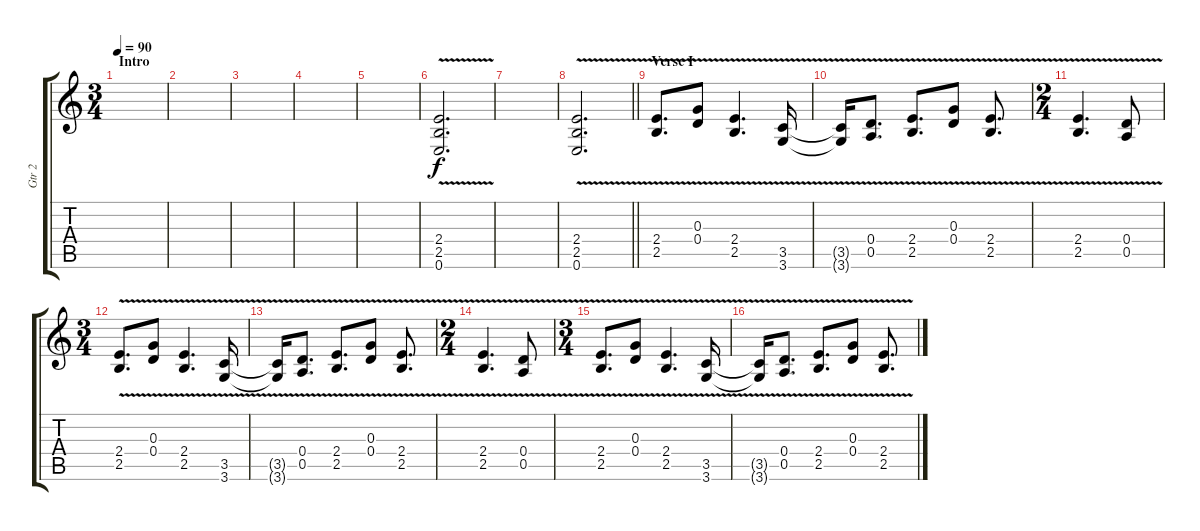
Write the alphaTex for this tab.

\track ("Gtr 2" "Gtr 2") {instrument distortionguitar}
\staff {score tabs}
\tuning (E4 B3 G3 D3 A2 E2) {hide}
\ts (3 4)
\section ("" "Intro")
\tempo 90
\clef g2
\ks c
|
|
|
|
|
(2.4{v} 2.5{v} 0.6{v}).2{d} |
|
\barLineRight lightlight
(2.4{v} 2.5{v} 0.6{v}).2{d} |
\section ("" "Verse I")
(2.4{v} 2.5{v}).8{d} (0.3{v} 0.4{v}).8 (2.4{v} 2.5{v}).4{d} (3.5{v} 3.6{v}).16 |
(3.5{t} 3.6{t}).16 (0.4{v} 0.5{v}).8{d} (2.4{v} 2.5{v}).8{d} (0.3{v} 0.4{v}).8 (2.4{v} 2.5{v}).8{d} |
\ts (2 4)
(2.4{v} 2.5{v}).4{d} (0.4{v} 0.5{v}).8 |
\ts (3 4)
(2.4{v} 2.5{v}).8{d} (0.3{v} 0.4{v}).8 (2.4{v} 2.5{v}).4{d} (3.5{v} 3.6{v}).16 |
(3.5{t} 3.6{t}).16 (0.4{v} 0.5{v}).8{d} (2.4{v} 2.5{v}).8{d} (0.3{v} 0.4{v}).8 (2.4{v} 2.5{v}).8{d} |
\ts (2 4)
(2.4{v} 2.5{v}).4{d} (0.4{v} 0.5{v}).8 |
\ts (3 4)
(2.4{v} 2.5{v}).8{d} (0.3{v} 0.4{v}).8 (2.4{v} 2.5{v}).4{d} (3.5{v} 3.6{v}).16 |
(3.5{t} 3.6{t}).16 (0.4{v} 0.5{v}).8{d} (2.4{v} 2.5{v}).8{d} (0.3{v} 0.4{v}).8 (2.4{v} 2.5{v}).8{d}
